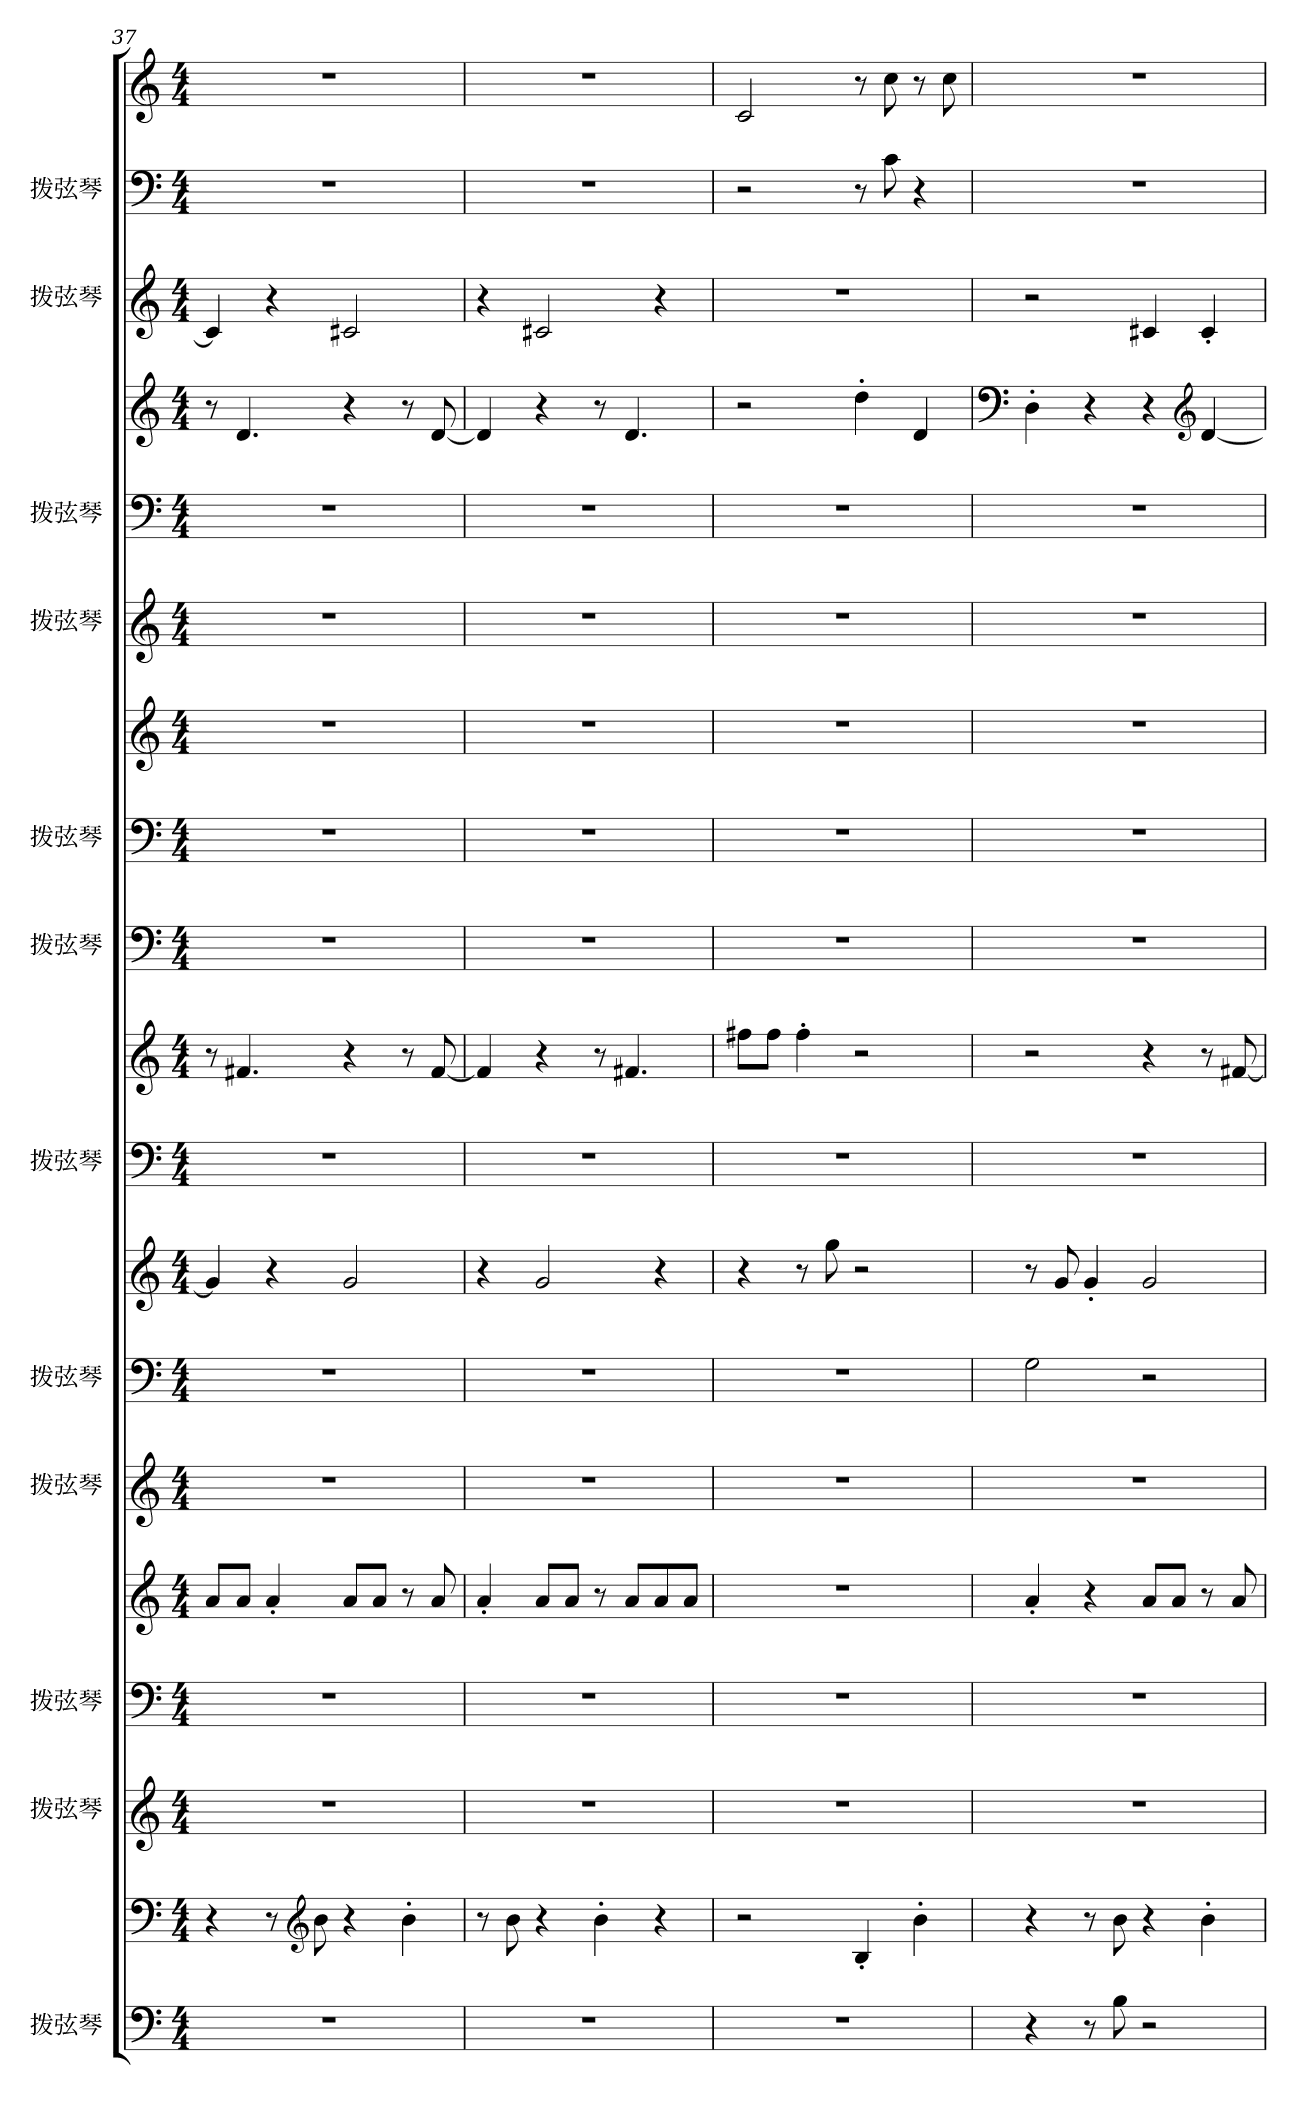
**kern	**kern	**kern	**kern	**kern	**kern	**kern	**kern	**kern	**kern	**kern	**kern	**kern	**kern	**kern	**kern	**kern	**kern	**kern
*part12	*part12	*part11	*part10	*part10	*part9	*part8	*part8	*part7	*part7	*part6	*part5	*part5	*part4	*part3	*part3	*part2	*part1	*part1
*staff19	*staff18	*staff17	*staff16	*staff15	*staff14	*staff13	*staff12	*staff11	*staff10	*staff9	*staff8	*staff7	*staff6	*staff5	*staff4	*staff3	*staff2	*staff1
*I"拨弦琴	*	*I"拨弦琴	*I"拨弦琴	*	*I"拨弦琴	*I"拨弦琴	*	*I"拨弦琴	*	*I"拨弦琴	*I"拨弦琴	*	*I"拨弦琴	*I"拨弦琴	*	*I"拨弦琴	*I"拨弦琴	*
*clefF4	*clefF4	*clefG2	*clefF4	*clefG2	*clefG2	*clefF4	*clefG2	*clefF4	*clefG2	*clefF4	*clefF4	*clefG2	*clefG2	*clefF4	*clefG2	*clefG2	*clefF4	*clefG2
*k[]	*k[]	*k[]	*k[]	*k[]	*k[]	*k[]	*k[]	*k[]	*k[]	*k[]	*k[]	*k[]	*k[]	*k[]	*k[]	*k[]	*k[]	*k[]
*M4/4	*M4/4	*M4/4	*M4/4	*M4/4	*M4/4	*M4/4	*M4/4	*M4/4	*M4/4	*M4/4	*M4/4	*M4/4	*M4/4	*M4/4	*M4/4	*M4/4	*M4/4	*M4/4
=37	=37	=37	=37	=37	=37	=37	=37	=37	=37	=37	=37	=37	=37	=37	=37	=37	=37	=37
1r	4r	1r	1r	8a/L	1r	1r	4g/]	1r	8r	1r	1r	1r	1r	1r	8r	4c#/]	1r	1r
.	.	.	.	8a/J	.	.	.	.	4.f#X/	.	.	.	.	.	4.d/	.	.	.
.	8r	.	.	4a'/	.	.	4r	.	.	.	.	.	.	.	.	4r	.	.
*	*clefG2	*	*	*	*	*	*	*	*	*	*	*	*	*	*	*	*	*
.	8b\	.	.	.	.	.	.	.	.	.	.	.	.	.	.	.	.	.
.	4r	.	.	8a/L	.	.	2g/	.	4r	.	.	.	.	.	4r	2c#X/	.	.
.	.	.	.	8a/J	.	.	.	.	.	.	.	.	.	.	.	.	.	.
.	4b'\	.	.	8r	.	.	.	.	8r	.	.	.	.	.	8r	.	.	.
.	.	.	.	8a/	.	.	.	.	[8f#/	.	.	.	.	.	[8d/	.	.	.
=38	=38	=38	=38	=38	=38	=38	=38	=38	=38	=38	=38	=38	=38	=38	=38	=38	=38	=38
1r	8r	1r	1r	4a'/	1r	1r	4r	1r	4f#/]	1r	1r	1r	1r	1r	4d/]	4r	1r	1r
.	8b\	.	.	.	.	.	.	.	.	.	.	.	.	.	.	.	.	.
.	4r	.	.	8a/L	.	.	2g/	.	4r	.	.	.	.	.	4r	2c#X/	.	.
.	.	.	.	8a/J	.	.	.	.	.	.	.	.	.	.	.	.	.	.
.	4b'\	.	.	8r	.	.	.	.	8r	.	.	.	.	.	8r	.	.	.
.	.	.	.	8a/L	.	.	.	.	4.f#X/	.	.	.	.	.	4.d/	.	.	.
.	4r	.	.	8a/	.	.	4r	.	.	.	.	.	.	.	.	4r	.	.
.	.	.	.	8a/J	.	.	.	.	.	.	.	.	.	.	.	.	.	.
=39	=39	=39	=39	=39	=39	=39	=39	=39	=39	=39	=39	=39	=39	=39	=39	=39	=39	=39
1r	2r	1r	1r	1r	1r	1r	4r	1r	8ff#X\L	1r	1r	1r	1r	1r	2r	1r	2r	2c/
.	.	.	.	.	.	.	.	.	8ff#\J	.	.	.	.	.	.	.	.	.
.	.	.	.	.	.	.	8r	.	4ff#'\	.	.	.	.	.	.	.	.	.
.	.	.	.	.	.	.	8gg\	.	.	.	.	.	.	.	.	.	.	.
.	4B'/	.	.	.	.	.	2r	.	2r	.	.	.	.	.	4dd'\	.	8r	8r
.	.	.	.	.	.	.	.	.	.	.	.	.	.	.	.	.	8c\	8cc\
.	4b'\	.	.	.	.	.	.	.	.	.	.	.	.	.	4d/	.	4r	8r
.	.	.	.	.	.	.	.	.	.	.	.	.	.	.	.	.	.	8cc\
!!LO:PB:g=z
=40	=40	=40	=40	=40	=40	=40	=40	=40	=40	=40	=40	=40	=40	=40	=40	=40	=40	=40
*	*	*	*	*	*	*	*	*	*	*	*	*	*	*	*clefF4	*	*	*
4r	4r	1r	1r	4a'/	1r	2G\	8r	1r	2r	1r	1r	1r	1r	1r	4D'\	2r	1r	1r
.	.	.	.	.	.	.	8g/	.	.	.	.	.	.	.	.	.	.	.
8r	8r	.	.	4r	.	.	4g'/	.	.	.	.	.	.	.	4r	.	.	.
8B\	8b\	.	.	.	.	.	.	.	.	.	.	.	.	.	.	.	.	.
2r	4r	.	.	8a/L	.	2r	2g/	.	4r	.	.	.	.	.	4r	4c#X/	.	.
.	.	.	.	8a/J	.	.	.	.	.	.	.	.	.	.	.	.	.	.
*	*	*	*	*	*	*	*	*	*	*	*	*	*	*	*clefG2	*	*	*
.	4b'\	.	.	8r	.	.	.	.	8r	.	.	.	.	.	[4d/	4c#'/	.	.
.	.	.	.	8a/	.	.	.	.	[8f#X/	.	.	.	.	.	.	.	.	.
=	=	=	=	=	=	=	=	=	=	=	=	=	=	=	=	=	=	=
*-	*-	*-	*-	*-	*-	*-	*-	*-	*-	*-	*-	*-	*-	*-	*-	*-	*-	*-
